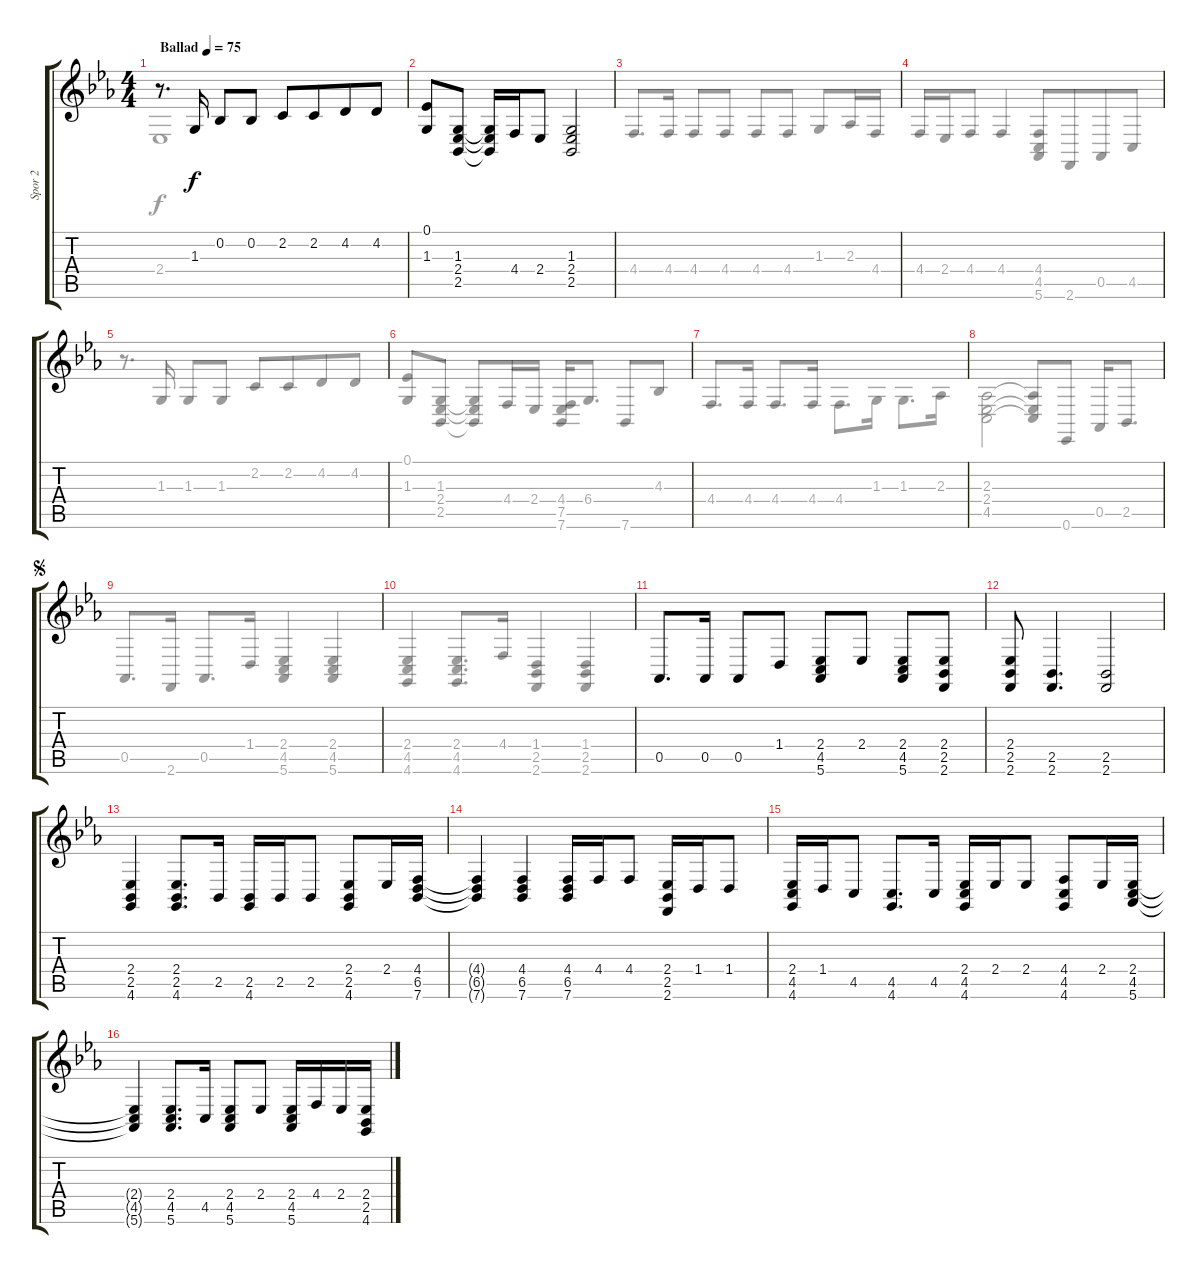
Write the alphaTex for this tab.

\track ("Spor 2" "Spor 2") {instrument acousticgrandpiano}
\staff {score tabs}
\tuning (Eb4 Bb3 Gb3 Db3 Ab2 Eb2) {hide}
\voice
\ts (4 4)
\tempo (75 "Ballad")
\clef g2
\ks eb
r.8{d dy f instrument acousticgrandpiano} 1.3.16 0.2.8{beam Up} 0.2.8{beam Up} 2.2.8{beam Up} 2.2.8{beam Up beam merge} 4.2.8{beam Up} 4.2.8{beam Up} |
(0.1 1.3).8 (1.3 2.4 2.5).8 (1.3{t} 2.4{t} 2.5{t}).16 4.4.16 2.4.8 (1.3 2.4 2.5).2 |
|
|
|
|
|
|
\jump segno
|
|
0.5.8{d} 0.5.16{beam split} 0.5.8{beam merge} 1.4.8{beam split} (2.4 4.5 5.6).8{beam merge} 2.4.8 (2.4 4.5 5.6).8{beam merge} (2.4 2.5 2.6).8 |
(2.4 2.5 2.6).8 (2.5 2.6).4{d} (2.5 2.6).2 |
(2.4 2.5 4.6).4 (2.4 2.5 4.6).8{d} 2.5.16 (2.5 4.6).16 2.5.16 2.5.8 (2.4 2.5 4.6).8 2.4.16 (4.4 6.5 7.6).16 |
(4.4{t} 6.5{t} 7.6{t}).4 (4.4 6.5 7.6).4 (4.4 6.5 7.6).16 4.4.16 4.4.8 (2.4 2.5 2.6).16 1.4.16 1.4.8 |
(2.4 4.5 4.6).16 1.4.16 4.5.8 (4.5 4.6).8{d} 4.5.16 (2.4 4.5 4.6).16 2.4.16 2.4.8 (4.4 4.5 4.6).8 2.4.16 (2.4 4.5 5.6).16 |
(2.4{t} 4.5{t} 5.6{t}).4 (2.4 4.5 5.6).8{d} 4.5.16 (2.4 4.5 5.6).8 2.4.8 (2.4 4.5 5.6).16 4.4.16 2.4.16 (2.4 2.5 4.6).16
\voice
\clef g2
\ottava regular
\simile none
\ks eb
2.4.1{dy f} |
|
4.4.8{d beam Up} 4.4.16{beam Up beam split} 4.4.8{beam Up beam merge} 4.4.8{beam Up beam split} 4.4.8{beam Up beam merge} 4.4.8{beam Up beam split} 1.3.8{beam Up beam merge} 2.3.16{beam Up beam merge} 4.4.16{beam Up} |
4.4.16{beam Up} 2.4.16{beam Up} 4.4.8{beam Up} 4.4.4{beam Up} (4.4 4.5 5.6).8{beam Up} 2.6.8{beam Up beam merge} 0.5.8{beam Up beam merge} 4.5.8{beam Up} |
r.8{d} 1.3.16{beam Up beam split} 1.3.8{beam Up} 1.3.8{beam Up beam split} 2.2.8{beam Up} 2.2.8{beam Up beam merge} 4.2.8{beam Up} 4.2.8{beam Up} |
(0.1 1.3).8{beam Up} (1.3 2.4 2.5).8{beam Up} (1.3{t} 2.4{t} 2.5{t}).8{beam Up} 4.4.16{beam Up} 2.4.16{beam Up} (4.4 7.5 7.6).16{beam Up} 6.4.8{d beam Up} 7.6.8{beam Up} 4.3.8{beam Up} |
4.4.8{d beam Up} 4.4.16{beam Up} 4.4.8{d beam Up} 4.4.16{beam Up} 4.4.8{d} 1.3.16 1.3.8{d} 2.3.16 |
(2.3 2.4 4.5).2 (2.3{t} 2.4{t} 4.5{t}).8{beam Up} 0.6.8{beam Up} 0.5.16{beam Up} 2.5.8{d beam Up} |
0.5.8{d beam Up} 2.6.16{beam Up} 0.5.8{d beam Up} 1.4.16{beam Up} (2.4 4.5 5.6).4{beam Up} (2.4 4.5 5.6).4{beam Up} |
(2.4 4.5 4.6).4{beam Up} (2.4 4.5 4.6).8{d beam Up} 4.4.16{beam Up} (1.4 2.5 2.6).4{beam Up} (1.4 2.5 2.6).4{beam Up} |
|
|
|
|
|
